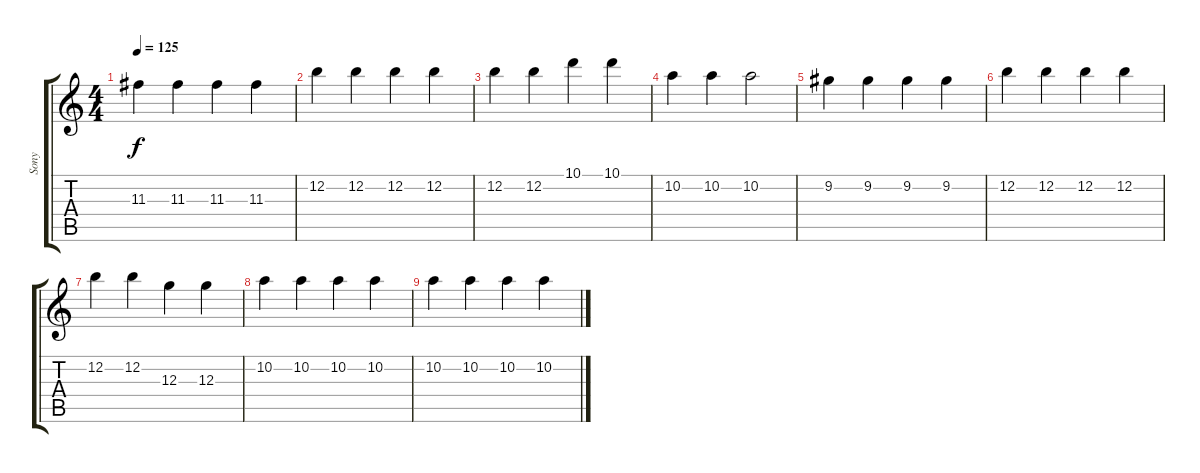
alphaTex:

\track ("Sony" "Sony") {instrument distortionguitar}
\staff {score tabs}
\tuning (E4 B3 G3 D3 A2 E2) {hide}
\ts (4 4)
\tempo 125
\clef g2
\ks c
11.3.4{dy f} 11.3.4 11.3.4 11.3.4 |
12.2.4 12.2.4 12.2.4 12.2.4 |
12.2.4 12.2.4 10.1.4 10.1.4 |
10.2.4 10.2.4 10.2.2 |
9.2.4 9.2.4 9.2.4 9.2.4 |
12.2.4 12.2.4 12.2.4 12.2.4 |
12.2.4 12.2.4 12.3.4 12.3.4 |
10.2.4 10.2.4 10.2.4 10.2.4 |
10.2.4 10.2.4 10.2.4 10.2.4
